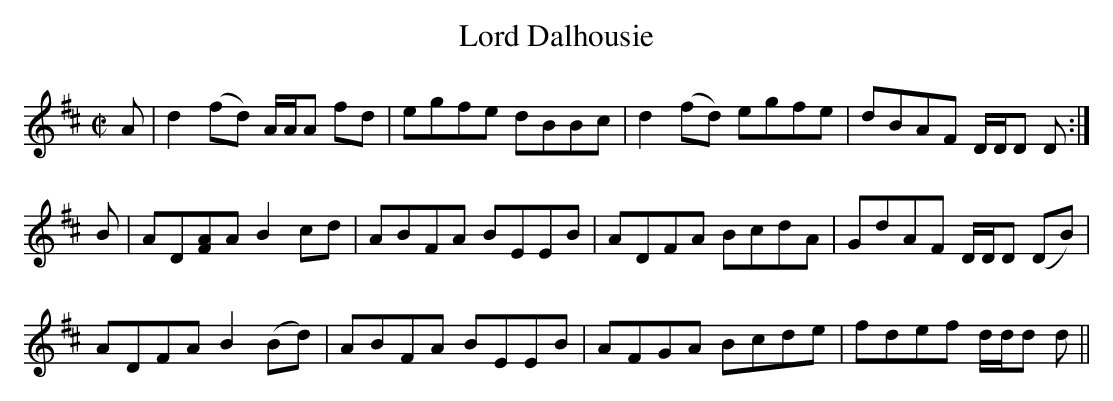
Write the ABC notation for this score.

X:1
T:Lord Dalhousie
M:C|
L:1/8
K:D
A|d2 (fd) A/A/A fd|egfe dBBc|d2 (fd) egfe|dBAF D/D/D D:|
B|AD[FA]A B2 cd|ABFA BEEB|ADFA BcdA|GdAF D/D/D (DB)|
ADFA B2 (Bd)|ABFA BEEB|AFGA Bcde|fdef d/d/d d||
